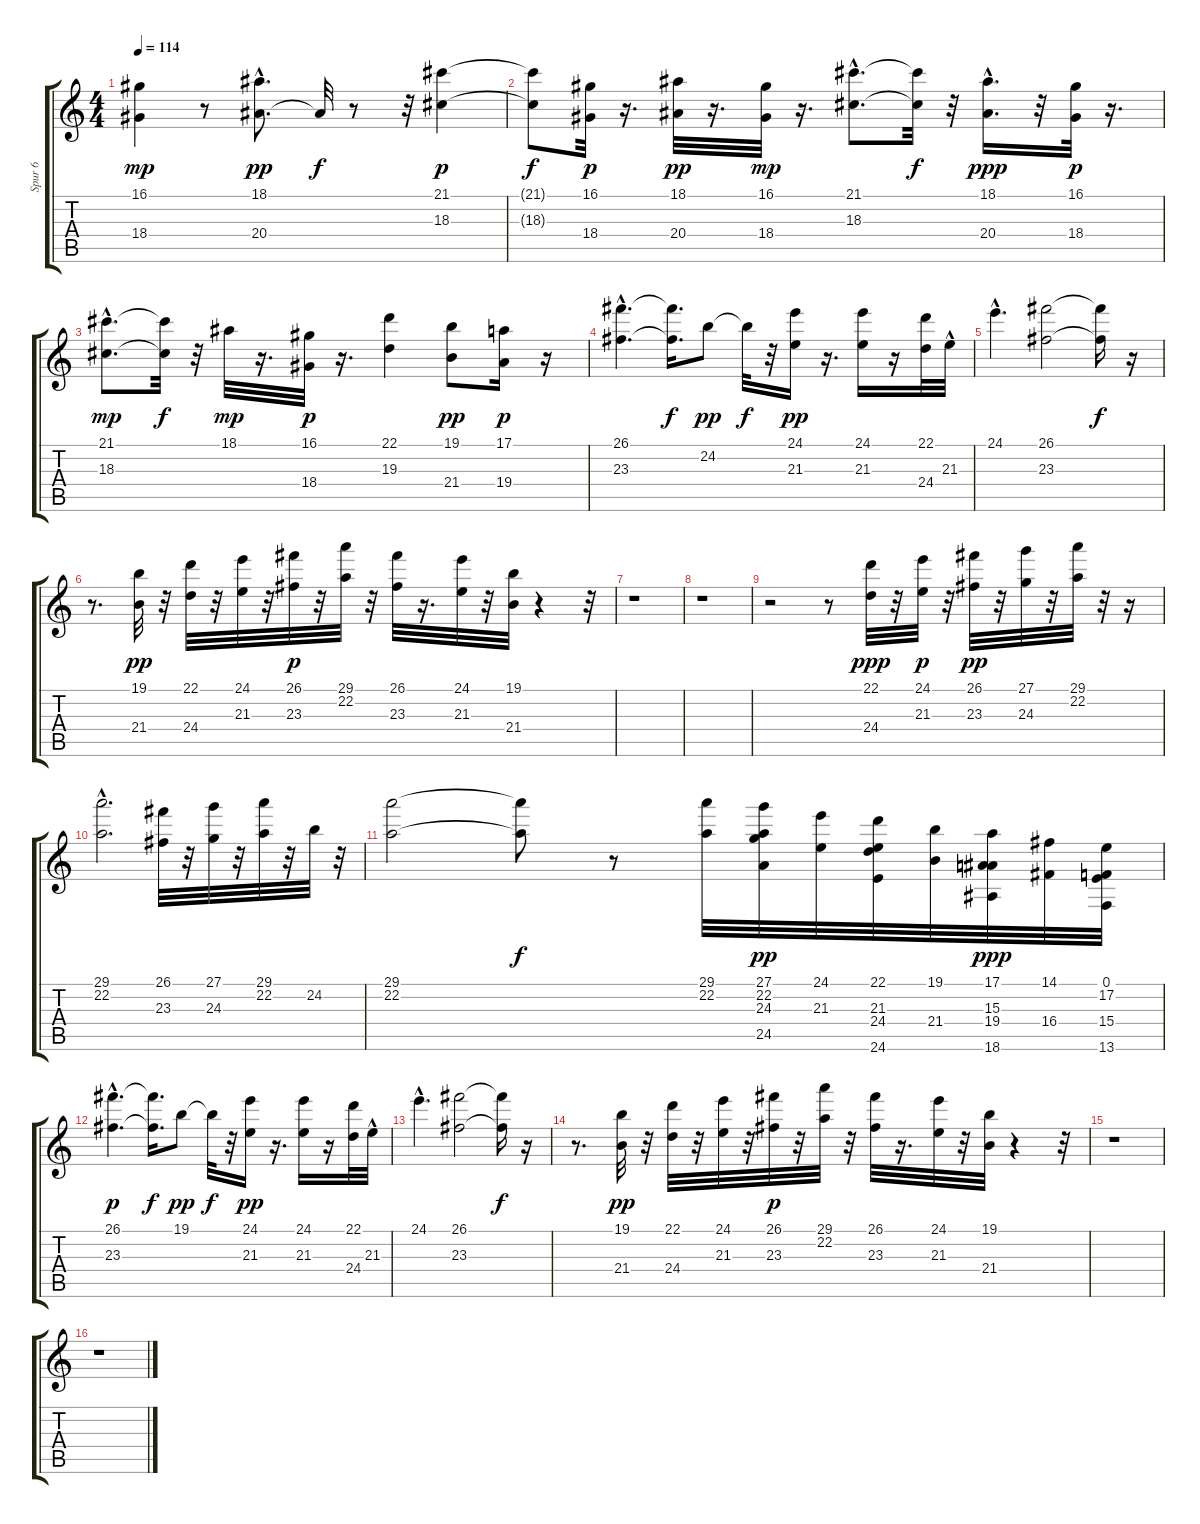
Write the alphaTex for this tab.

\track ("Spur 6" "Spur 6") {instrument stringensemble1}
\staff {score tabs}
\tuning (E4 B3 G3 D3 A2 E2) {hide}
\ts (4 4)
\tempo 114
\clef g2
\ks c
(16.1 18.4).4{dy mp} r.8 (18.1{hac} 20.4{hac}).8{d dy pp} 20.4{t}.32{dy f} r.8 r.32 (21.1 18.3).4{dy p} |
(21.1{t} 18.3{t}).8{dy f} (16.1 18.4).32{dy p} r.16{d} (18.1 20.4).32{dy pp} r.16{d} (16.1 18.4).32{dy mp} r.16{d} (21.1{hac} 18.3{hac}).8{d} (21.1{t} 18.3{t}).32{dy f} r.32 (18.1 20.4{hac}).16{d dy ppp} r.32 (16.1 18.4).32{dy p} r.16{d} |
(21.1{hac} 18.3{hac}).8{d dy mp} (21.1{t} 18.3{t}).32{dy f} r.32 18.1.32{dy mp} r.16{d} (16.1 18.4).32{dy p} r.16{d} (22.1 19.3).4 (19.1 21.4).8{dy pp} (17.1 19.4).16{dy p} r.16 |
(26.1{hac} 23.3{hac}).4{d} (26.1{t} 23.3{t}).16{d dy f} 24.2.8{dy pp} 24.2{t}.32{dy f} r.32 (24.1 21.3).16{dy pp} r.16{d} (24.1 21.3).16 r.16 (22.1 24.4).32 21.3{hac}.32 |
24.1{hac}.4{d} (26.1 23.3).2 (26.1{t} 23.3{t}).16{dy f} r.16 |
r.8{d} (19.1 21.4).32{dy pp} r.32 (22.1 24.4).32 r.32 (24.1 21.3).32 r.32 (26.1 23.3).32{dy p} r.32 (29.1 22.2).32 r.32 (26.1 23.3).32 r.16{d} (24.1 21.3).32 r.32 (19.1 21.4).32 r.4 r.32 |
r.1 |
r.1 |
r.2 r.8 (22.1 24.4).32{dy ppp} r.32 (24.1 21.3).32{dy p} r.32 (26.1 23.3).32{dy pp} r.32 (27.1 24.3).32 r.32 (29.1 22.2).32 r.32 r.16 |
(29.1{hac} 22.2).2{d} (26.1 23.3).32 r.32 (27.1 24.3).32 r.32 (29.1 22.2).32 r.32 24.2.32 r.32 |
(29.1 22.2).2 (29.1{t} 22.2{t}).8{dy f} r.8 (29.1 22.2).32 (27.1 22.2 24.3 24.5).32{dy pp} (24.1 21.3).32 (22.1 21.3 24.4 24.6).32 (19.1 21.4).32 (17.1 15.3 19.4 18.6).32{dy ppp} (14.1 16.4).32 (0.1 17.2 15.4 13.6).32 |
(26.1{hac} 23.3{hac}).4{d dy p} (26.1{t} 23.3{t}).16{d dy f} 19.1.8{dy pp} 19.1{t}.32{dy f} r.32 (24.1 21.3).16{dy pp} r.16{d} (24.1 21.3).16 r.16 (22.1 24.4).32 21.3{hac}.32 |
24.1{hac}.4{d} (26.1 23.3).2 (26.1{t} 23.3{t}).16{dy f} r.16 |
r.8{d} (19.1 21.4).32{dy pp} r.32 (22.1 24.4).32 r.32 (24.1 21.3).32 r.32 (26.1 23.3).32{dy p} r.32 (29.1 22.2).32 r.32 (26.1 23.3).32 r.16{d} (24.1 21.3).32 r.32 (19.1 21.4).32 r.4 r.32 |
r.1 |
r.1
